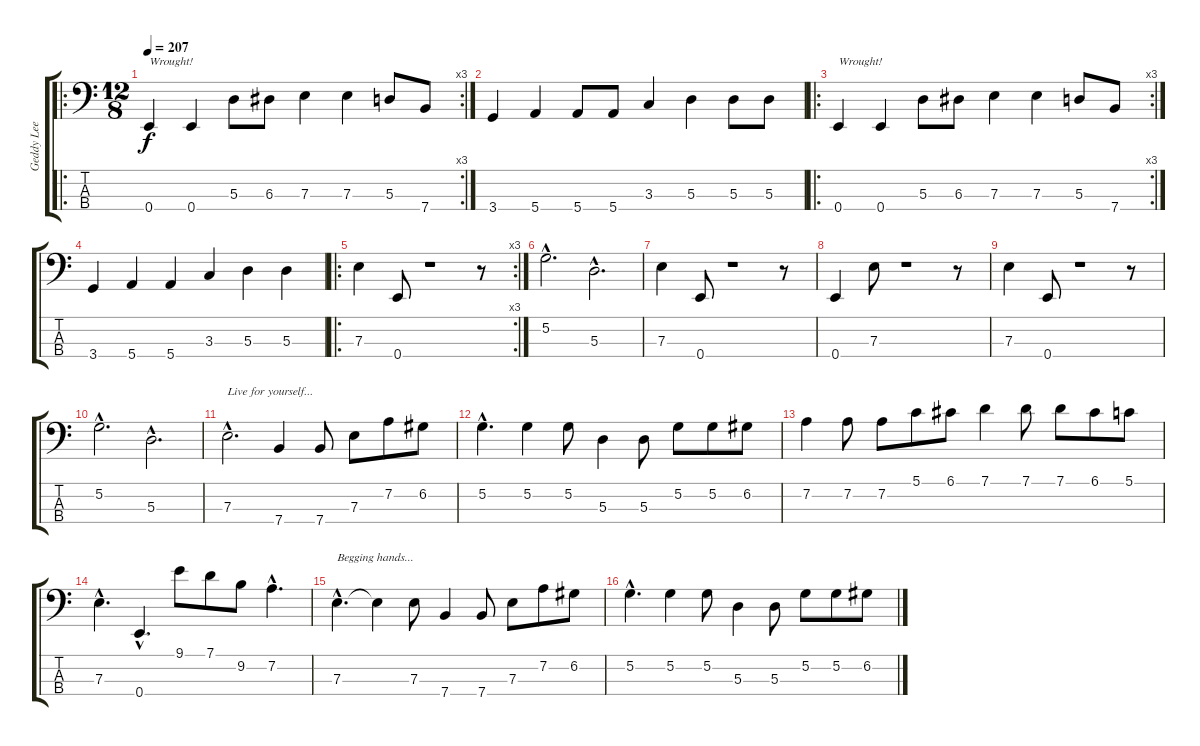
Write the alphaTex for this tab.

\track ("Geddy Lee - Bass" "Geddy Lee ") {instrument electricbassfinger}
\staff {score tabs}
\tuning (G2 D2 A1 E1) {hide}
\ro
\rc 3
\ts (12 8)
\tempo 207
\clef f4
\ks c
0.4.4{txt "Wrought!" dy f} 0.4.4 5.3.8 6.3.8 7.3.4 7.3.4 5.3.8 7.4.8 |
3.4.4 5.4.4 5.4.8 5.4.8 3.3.4 5.3.4 5.3.8 5.3.8 |
\ro
\rc 3
0.4.4{txt "Wrought!"} 0.4.4 5.3.8 6.3.8 7.3.4 7.3.4 5.3.8 7.4.8 |
3.4.4 5.4.4 5.4.4 3.3.4 5.3.4 5.3.4 |
\ro
\rc 3
7.3.4 0.4.8 r.1 r.8 |
5.2{hac}.2{d} 5.3{hac}.2{d} |
7.3.4 0.4.8 r.1 r.8 |
0.4.4 7.3.8 r.1 r.8 |
7.3.4 0.4.8 r.1 r.8 |
5.2{hac}.2{d} 5.3{hac}.2{d} |
7.3{hac}.2{d txt "Live for yourself..."} 7.4.4 7.4.8 7.3.8 7.2.8 6.2.8 |
5.2{hac}.4{d} 5.2.4 5.2.8 5.3.4 5.3.8 5.2.8 5.2.8 6.2.8 |
7.2.4 7.2.8 7.2.8 5.1.8 6.1.8 7.1.4 7.1.8 7.1.8 6.1.8 5.1.8 |
7.3{hac}.4{d} 0.4{hac}.4{d} 9.1.8 7.1.8 9.2.8 7.2{hac}.4{d} |
7.3{hac}.4{d txt "Begging hands..."} 7.3{t}.4 7.3.8 7.4.4 7.4.8 7.3.8 7.2.8 6.2.8 |
5.2{hac}.4{d} 5.2.4 5.2.8 5.3.4 5.3.8 5.2.8 5.2.8 6.2.8
